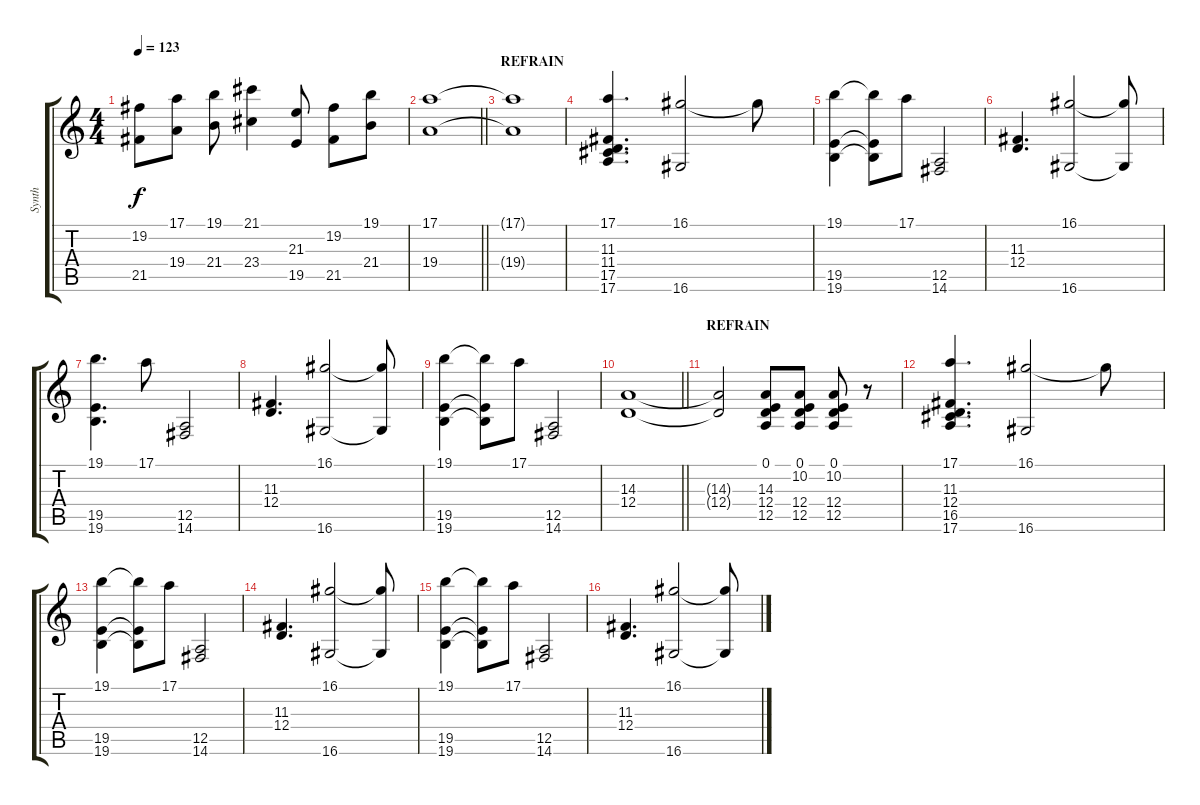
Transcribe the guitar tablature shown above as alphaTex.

\track ("Synth" "Synth") {instrument stringensemble1}
\staff {score tabs}
\tuning (E4 B3 G3 D3 A2 E2) {hide}
\ts (4 4)
\tempo 123
\clef g2
\ks c
(19.2 21.5).8{dy f} (17.1 19.4).8 (19.1 21.4).8 (21.1 23.4).4 (21.3 19.5).8 (19.2 21.5).8 (19.1 21.4).8 |
\barLineRight lightlight
(17.1 19.4).1 |
\section ("" "REFRAIN")
(17.1{t} 19.4{t}).1 |
(17.1 11.3 11.4 17.5 17.6).4{d} (16.1 16.6).2 16.1{t}.8 |
(19.1 19.5 19.6).4 (19.1{t} 19.5{t} 19.6{t}).8 17.1.8 (12.5 14.6).2 |
(11.3 12.4).4{d} (16.1 16.6).2 (16.1{t} 16.6{t}).8 |
(19.1 19.5 19.6).4{d} 17.1.8 (12.5 14.6).2 |
(11.3 12.4).4{d} (16.1 16.6).2 (16.1{t} 16.6{t}).8 |
(19.1 19.5 19.6).4 (19.1{t} 19.5{t} 19.6{t}).8 17.1.8 (12.5 14.6).2 |
\barLineRight lightlight
(14.3 12.4).1 |
\section ("" "REFRAIN")
(14.3{t} 12.4{t}).2 (0.1 14.3 12.4 12.5).8 (0.1 10.2 12.4 12.5).8 (0.1 10.2 12.4 12.5).8 r.8 |
(17.1 11.3 12.4 16.5 17.6).4{d} (16.1 16.6).2 16.1{t}.8 |
(19.1 19.5 19.6).4 (19.1{t} 19.5{t} 19.6{t}).8 17.1.8 (12.5 14.6).2 |
(11.3 12.4).4{d} (16.1 16.6).2 (16.1{t} 16.6{t}).8 |
(19.1 19.5 19.6).4 (19.1{t} 19.5{t} 19.6{t}).8 17.1.8 (12.5 14.6).2 |
(11.3 12.4).4{d} (16.1 16.6).2 (16.1{t} 16.6{t}).8
